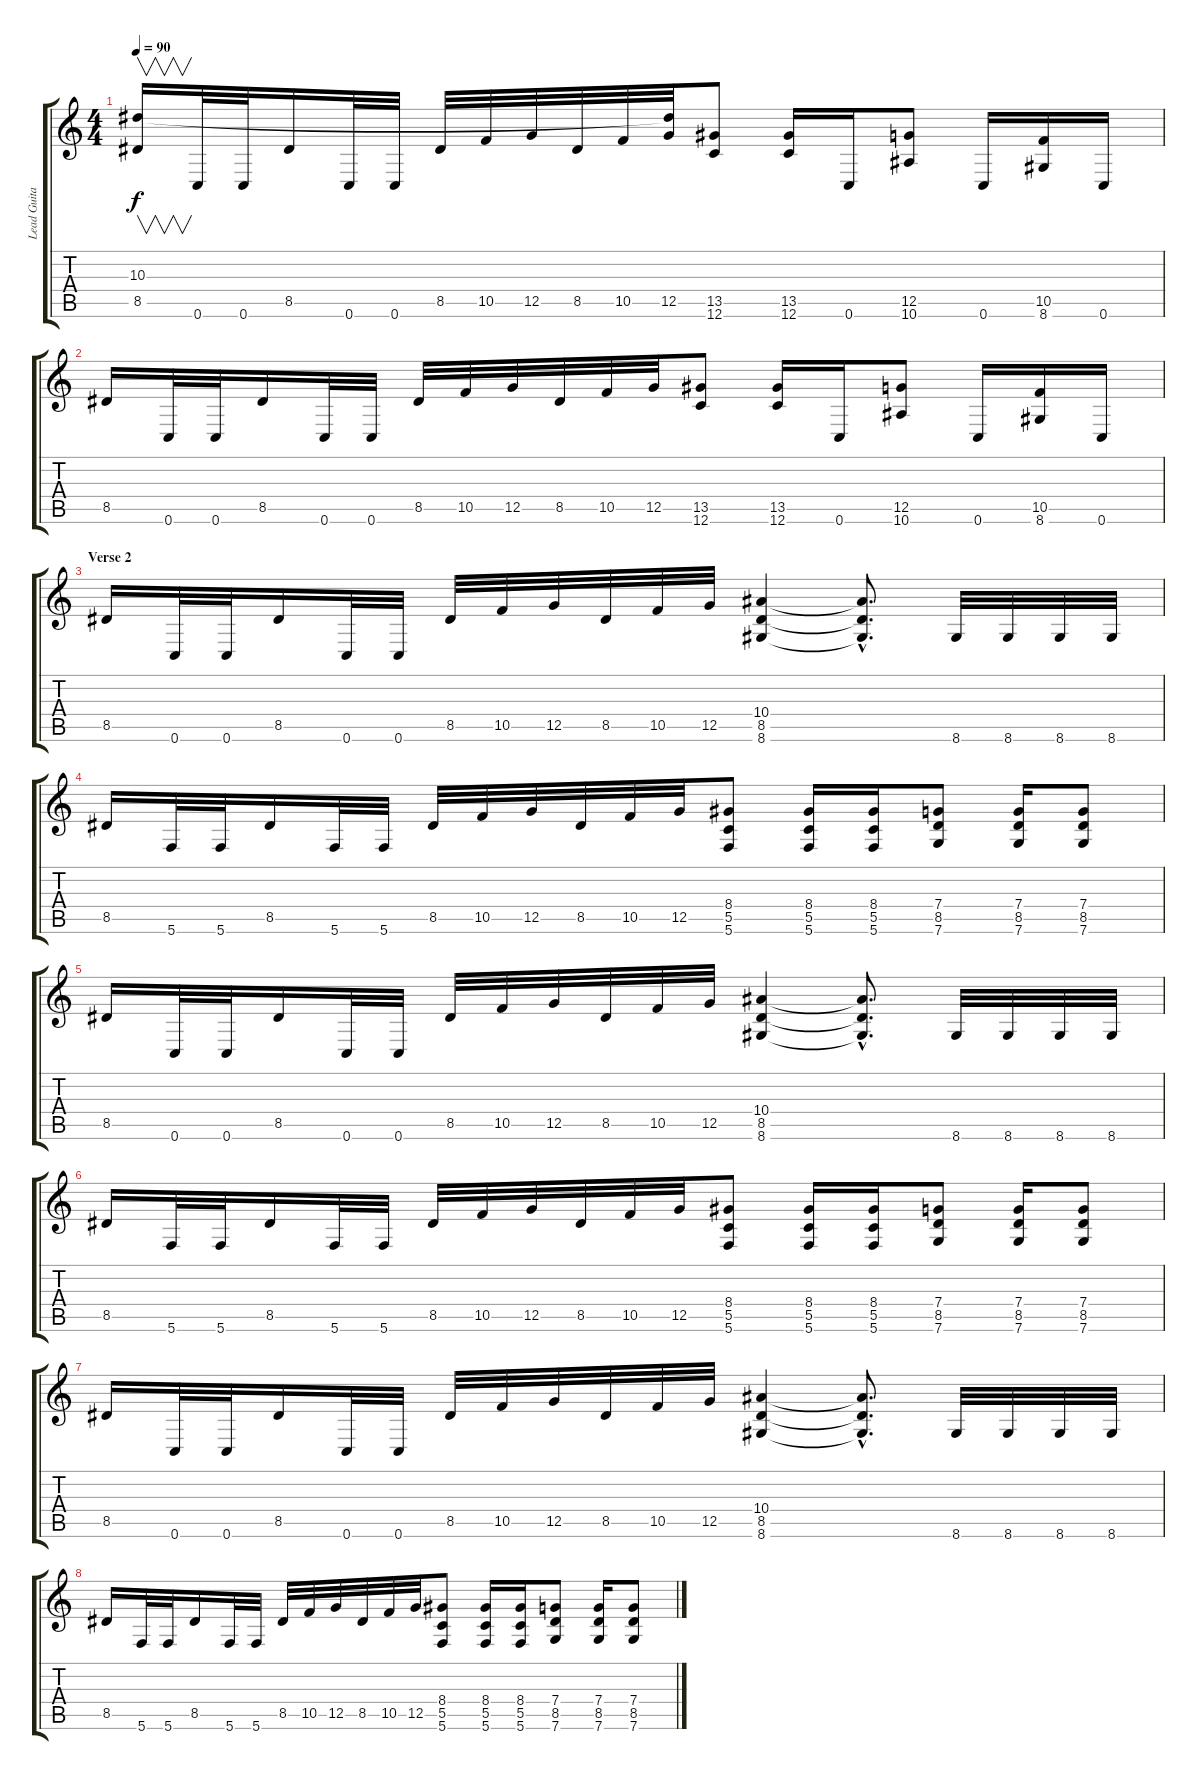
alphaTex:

\track ("Lead Guitar 2" "Lead Guita") {instrument distortionguitar}
\staff {score tabs}
\tuning (D4 A3 F3 C3 G2 C2) {hide}
\ts (4 4)
\tempo 90
\clef g2
\ks c
(10.3 8.5).16{v dy f} 0.6.32 0.6.32 8.5.16 0.6.32 0.6.32 8.5.32 10.5.32 12.5.32 8.5.32 10.5.32 (10.3{t} 12.5).32 (13.5 12.6).8 (13.5 12.6).16 0.6.16 (12.5 10.6).8 0.6.16 (10.5 8.6).16 0.6.16 |
8.5.16 0.6.32 0.6.32 8.5.16 0.6.32 0.6.32 8.5.32 10.5.32 12.5.32 8.5.32 10.5.32 12.5.32 (13.5 12.6).8 (13.5 12.6).16 0.6.16 (12.5 10.6).8 0.6.16 (10.5 8.6).16 0.6.16 |
\section ("" "Verse 2")
8.5.16 0.6.32 0.6.32 8.5.16 0.6.32 0.6.32 8.5.32 10.5.32 12.5.32 8.5.32 10.5.32 12.5.32 (10.4 8.5 8.6).4 (10.4{hac t} 8.5{hac t} 8.6{hac t}).8{d} 8.6.32 8.6.32 8.6.32 8.6.32 |
8.5.16 5.6.32 5.6.32 8.5.16 5.6.32 5.6.32 8.5.32 10.5.32 12.5.32 8.5.32 10.5.32 12.5.32 (8.4 5.5 5.6).8 (8.4 5.5 5.6).16 (8.4 5.5 5.6).16 (7.4 8.5 7.6).8 (7.4 8.5 7.6).16 (7.4 8.5 7.6).8 |
8.5.16 0.6.32 0.6.32 8.5.16 0.6.32 0.6.32 8.5.32 10.5.32 12.5.32 8.5.32 10.5.32 12.5.32 (10.4 8.5 8.6).4 (10.4{hac t} 8.5{hac t} 8.6{hac t}).8{d} 8.6.32 8.6.32 8.6.32 8.6.32 |
8.5.16 5.6.32 5.6.32 8.5.16 5.6.32 5.6.32 8.5.32 10.5.32 12.5.32 8.5.32 10.5.32 12.5.32 (8.4 5.5 5.6).8 (8.4 5.5 5.6).16 (8.4 5.5 5.6).16 (7.4 8.5 7.6).8 (7.4 8.5 7.6).16 (7.4 8.5 7.6).8 |
8.5.16 0.6.32 0.6.32 8.5.16 0.6.32 0.6.32 8.5.32 10.5.32 12.5.32 8.5.32 10.5.32 12.5.32 (10.4 8.5 8.6).4 (10.4{hac t} 8.5{hac t} 8.6{hac t}).8{d} 8.6.32 8.6.32 8.6.32 8.6.32 |
8.5.16 5.6.32 5.6.32 8.5.16 5.6.32 5.6.32 8.5.32 10.5.32 12.5.32 8.5.32 10.5.32 12.5.32 (8.4 5.5 5.6).8 (8.4 5.5 5.6).16 (8.4 5.5 5.6).16 (7.4 8.5 7.6).8 (7.4 8.5 7.6).16 (7.4 8.5 7.6).8
